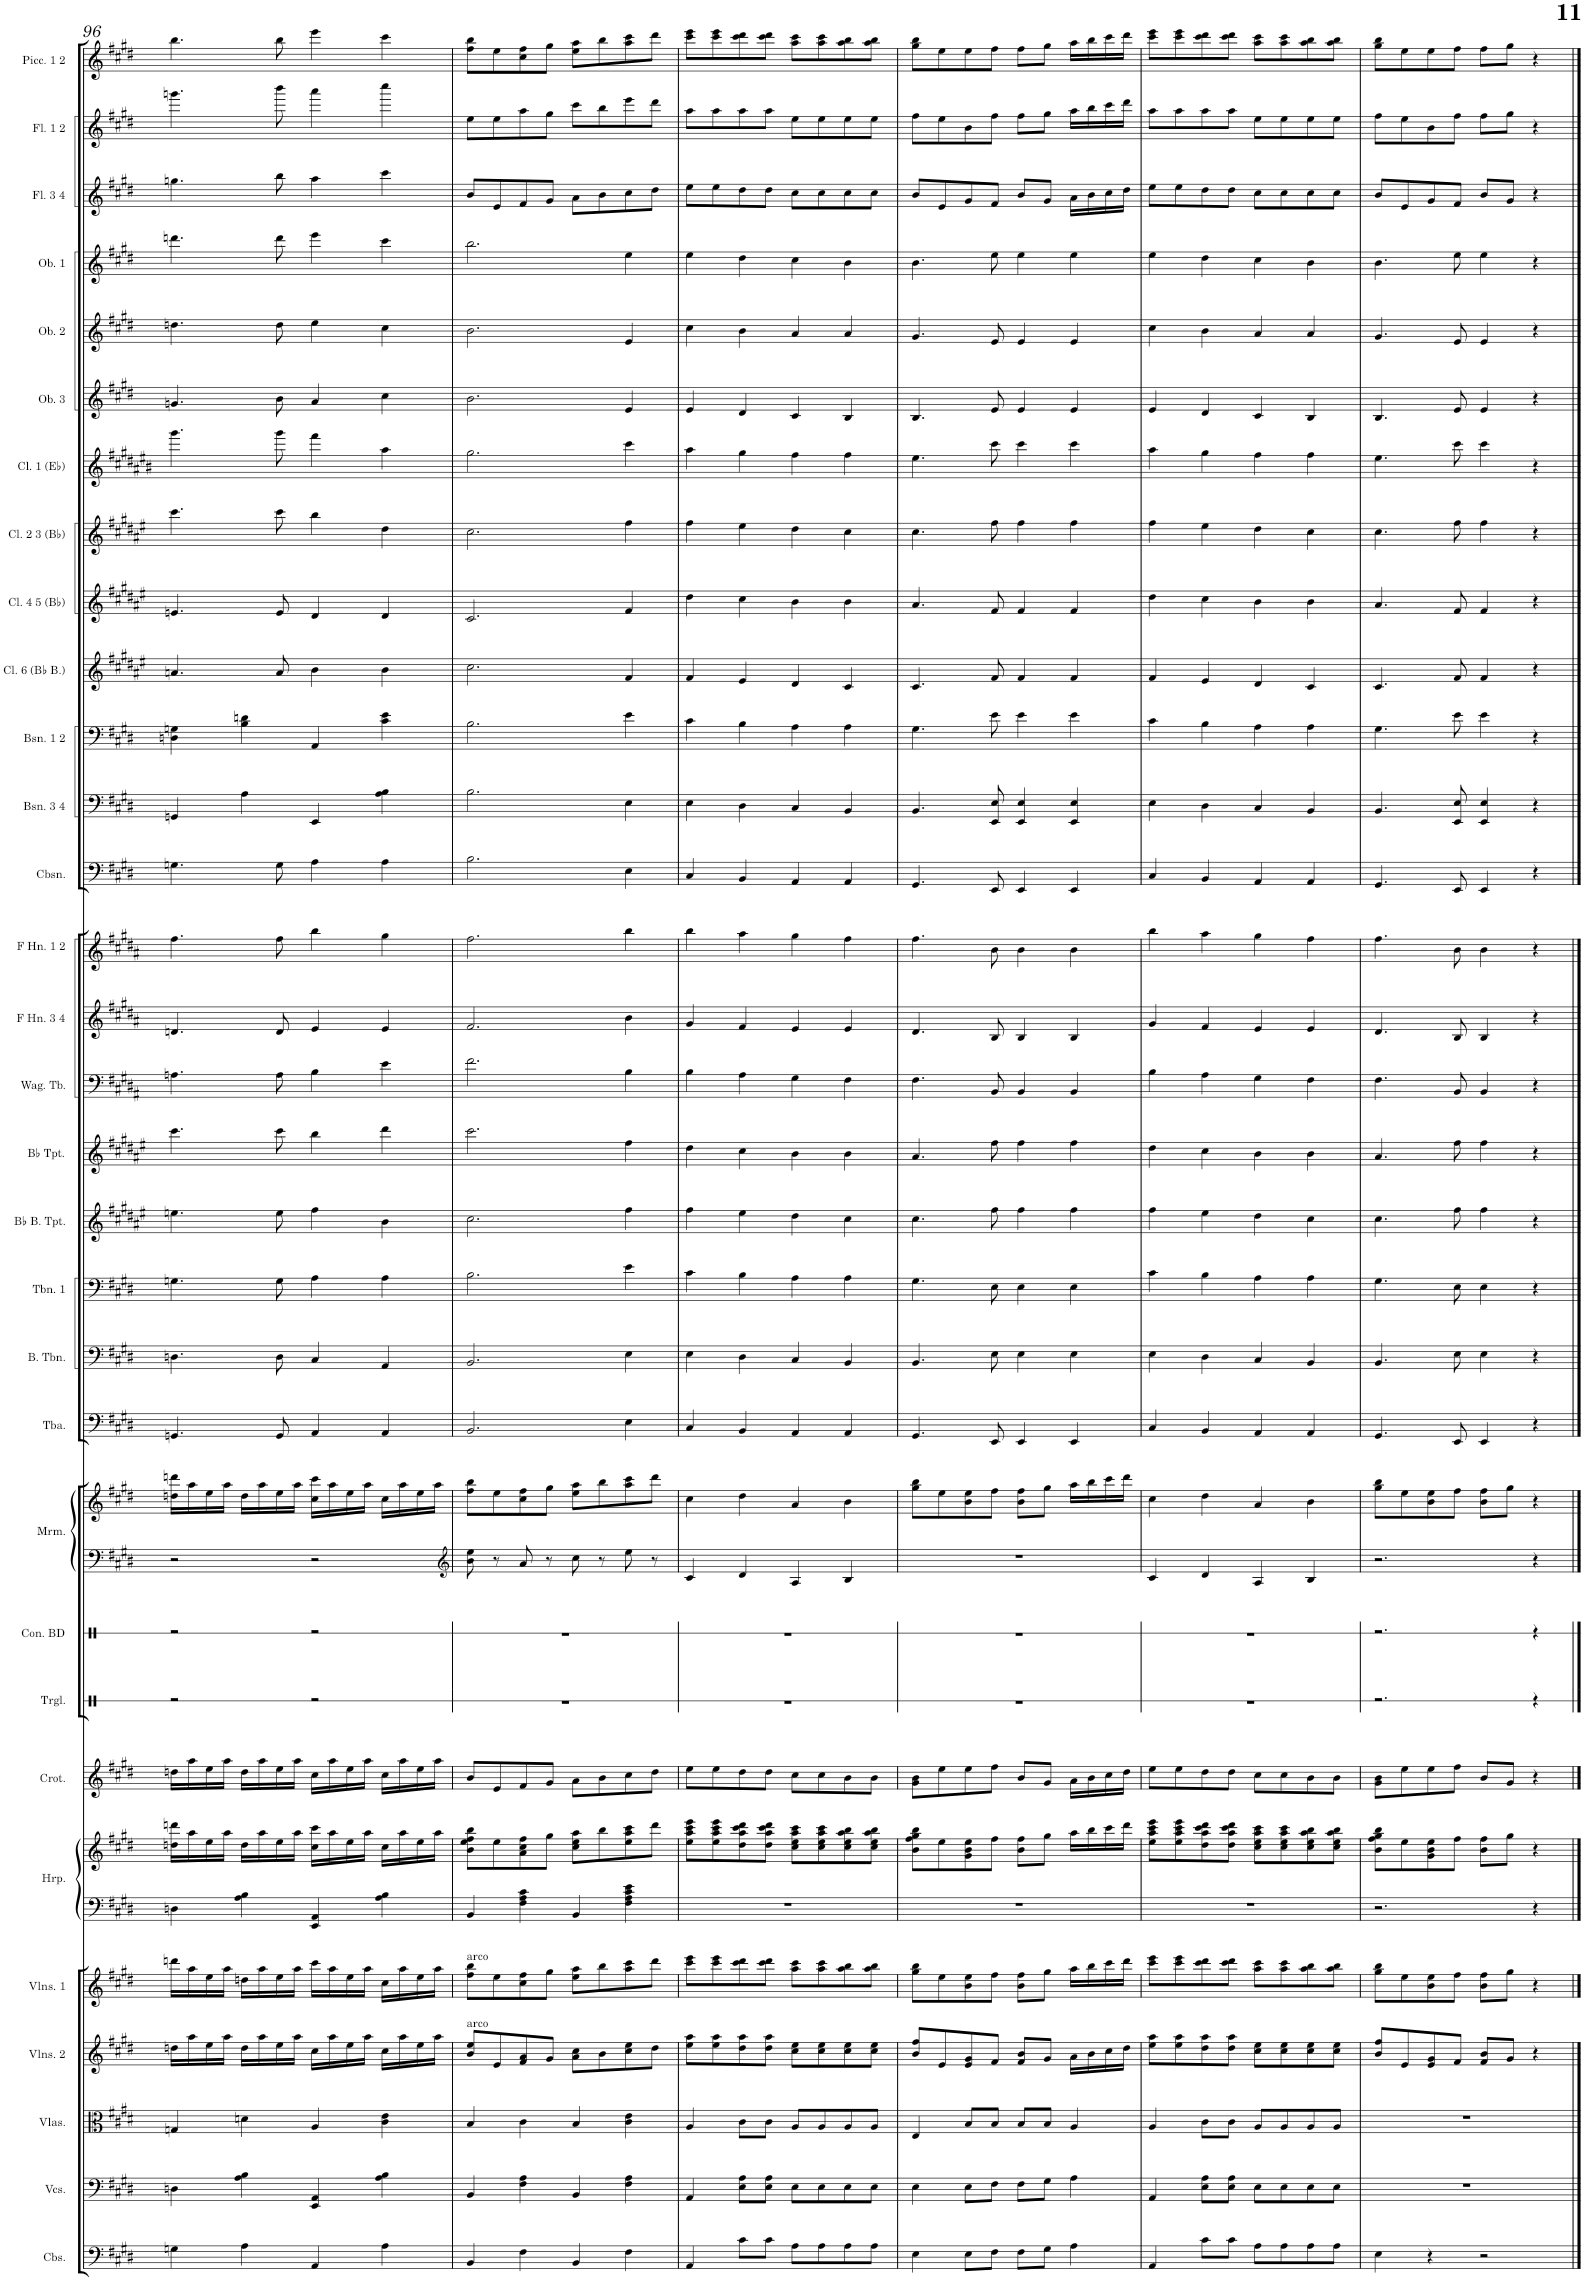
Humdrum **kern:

**kern	**kern	**kern	**kern	**kern	**kern	**kern	**kern	**kern	**kern	**kern	**kern	**kern	**kern	**kern	**kern	**kern	**kern	**kern	**kern	**kern	**kern	**kern	**kern	**kern	**kern	**kern	**kern	**kern	**kern	**kern	**kern	**kern
*part31	*part30	*part29	*part28	*part27	*part26	*part26	*part25	*part24	*part23	*part22	*part22	*part21	*part20	*part19	*part18	*part17	*part16	*part15	*part14	*part13	*part12	*part11	*part10	*part9	*part8	*part7	*part6	*part5	*part4	*part3	*part2	*part1
*staff33	*staff32	*staff31	*staff30	*staff29	*staff28	*staff27	*staff26	*staff25	*staff24	*staff23	*staff22	*staff21	*staff20	*staff19	*staff18	*staff17	*staff16	*staff15	*staff14	*staff13	*staff12	*staff11	*staff10	*staff9	*staff8	*staff7	*staff6	*staff5	*staff4	*staff3	*staff2	*staff1
*I"Contrabasses	*I"Violoncellos	*I"Violas	*I"Violins 2	*I"Violins 1	*I"Harp	*	*I"Crotales	*I"Triangle	*I"Concert Bass Drum	*I"Marimba	*	*I"Tuba	*I"Trombone 2	*I"Trombone 1	*I"Bb Bass Trumpet	*I"Bb Trumpet	*I"F Horn 5 &amp; 6	*I"F Horn 3 &amp; 4	*I"F Horn 1 &amp; 2	*I"Contrabassoon	*I"Bassoon 3 &amp; 4	*I"Bassoon 1 &amp; 2	*I"Clarinet 6 (Bb Bass)	*I"Clarinet 4 &amp; 5 (Bb)	*I"Clarinet 2 &amp; 3 (Bb)	*I"Clarinet 1 (Eb)	*I"Oboe 3 (E. Hn.)	*I"Oboe 2	*I"Oboe 1	*I"Flute 3 &amp; 4	*I"Flute 1 &amp; 2	*I"Piccolo 1 &amp; 2
*I'Cbs.	*I'Vcs.	*I'Vlas.	*I'Vlns. 2	*I'Vlns. 1	*I'Hrp.	*	*I'Crot.	*I'Trgl.	*I'Con. BD	*I'Mrm.	*	*I'Tba.	*I'Tbn. 2	*I'Tbn. 1	*I'Bb B. Tpt.	*I'Bb Tpt.	*I'F Hn. 5 6	*I'F Hn. 3 4	*I'F Hn. 1 2	*I'Cbsn.	*I'Bsn. 3 4	*I'Bsn. 1 2	*I'Cl. 6 (Bb B.)	*I'Cl. 4 5 (Bb)	*I'Cl. 2 3 (Bb)	*I'Cl. 1 (Eb)	*I'Ob. 3	*I'Ob. 2	*I'Ob. 1	*I'Fl. 3 4	*I'Fl. 1 2	*I'Picc. 1 2
!!LO:PB:g=z
*clefF4	*clefF4	*clefC3	*clefG2	*clefG2	*clefF4	*clefG2	*clefG2	*clefX	*clefX	*clefG2	*clefG2	*clefF4	*clefF4	*clefF4	*clefG2	*clefG2	*clefF4	*clefF4	*clefF4	*clefF4	*clefF4	*clefF4	*clefG2	*clefG2	*clefG2	*clefG2	*clefG2	*clefG2	*clefG2	*clefG2	*clefG2	*clefG2
*Trd7c12	*	*	*	*	*	*	*Trd-14c-24	*	*	*	*	*	*	*	*Trd8c14	*Trd1c2	*Trd4c7	*Trd4c7	*Trd4c7	*Trd7c12	*	*	*Trd8c14	*Trd1c2	*Trd1c2	*Trd-2c-3	*Trd4c7	*	*	*	*	*Trd-7c-12
*k[f#c#g#d#]	*k[f#c#g#d#]	*k[f#c#g#d#]	*k[f#c#g#d#]	*k[f#c#g#d#]	*k[f#c#g#d#]	*k[f#c#g#d#]	*k[f#c#g#d#]	*k[]	*k[]	*k[f#c#g#d#]	*k[f#c#g#d#]	*k[f#c#g#d#]	*k[f#c#g#d#]	*k[f#c#g#d#]	*k[f#c#g#d#a#e#]	*k[f#c#g#d#a#e#]	*k[f#c#g#d#a#]	*k[f#c#g#d#a#]	*k[f#c#g#d#a#]	*k[f#c#g#d#]	*k[f#c#g#d#]	*k[f#c#g#d#]	*k[f#c#g#d#a#e#]	*k[f#c#g#d#a#e#]	*k[f#c#g#d#a#e#]	*k[f#c#g#d#a#e#b#]	*k[f#c#g#d#]	*k[f#c#g#d#]	*k[f#c#g#d#]	*k[f#c#g#d#]	*k[f#c#g#d#]	*k[f#c#g#d#]
*M4/4	*M4/4	*M4/4	*M4/4	*M4/4	*M4/4	*M4/4	*M4/4	*M4/4	*M4/4	*M4/4	*M4/4	*M4/4	*M4/4	*M4/4	*M4/4	*M4/4	*M4/4	*M4/4	*M4/4	*M4/4	*M4/4	*M4/4	*M4/4	*M4/4	*M4/4	*M4/4	*M4/4	*M4/4	*M4/4	*M4/4	*M4/4	*M4/4
=96	=96	=96	=96	=96	=96	=96	=96	=96	=96	=96	=96	=96	=96	=96	=96	=96	=96	=96	=96	=96	=96	=96	=96	=96	=96	=96	=96	=96	=96	=96	=96	=96
4Gn\	4Dn\	4Gn/	16ddn\LL	16dddn\LL	4Dn\	16ddn\ 16dddn\LL	16ddn\LL	2r	2r	2r	16ddn\ 16dddn\LL	4.GGn/	4.Dn\	4.Gn\	4.een\	4.ccc#\	4.An\	4.dn/	4.ff#\	4.Gn\	4GGn/	4Dn\ 4Gn\	4.an/	4.en/	4.ccc#\	4.ggg#\	4.gn/	4.ddn\	4.dddn\	4.ggn\	4.gggn\	4.bb\
.	.	.	16aa\	16aa\	.	16aa\	16aa\	.	.	.	16aa\	.	.	.	.	.	.	.	.	.	.	.	.	.	.	.	.	.	.	.	.	.
.	.	.	16ee\	16ee\	.	16ee\	16ee\	.	.	.	16ee\	.	.	.	.	.	.	.	.	.	.	.	.	.	.	.	.	.	.	.	.	.
.	.	.	16aa\JJ	16aa\JJ	.	16aa\JJ	16aa\JJ	.	.	.	16aa\JJ	.	.	.	.	.	.	.	.	.	.	.	.	.	.	.	.	.	.	.	.	.
4A\	4A\ 4B\	4dn\	16dd\LL	16ddn\LL	4A\ 4B\	16dd\LL	16dd\LL	.	.	.	16dd\LL	.	.	.	.	.	.	.	.	.	4A\	4B\ 4dn\	.	.	.	.	.	.	.	.	.	.
.	.	.	16aa\	16aa\	.	16aa\	16aa\	.	.	.	16aa\	.	.	.	.	.	.	.	.	.	.	.	.	.	.	.	.	.	.	.	.	.
.	.	.	16ee\	16ee\	.	16ee\	16ee\	.	.	.	16ee\	8GG/	8D\	8G\	8ee\	8ccc#\	8A\	8d/	8ff#\	8G\	.	.	8a/	8e/	8ccc#\	8ggg#\	8b\	8dd\	8ddd\	8bb\	8bbb\	8bb\
.	.	.	16aa\JJ	16aa\JJ	.	16aa\JJ	16aa\JJ	.	.	.	16aa\JJ	.	.	.	.	.	.	.	.	.	.	.	.	.	.	.	.	.	.	.	.	.
4AA/	4EE/ 4AA/	4A/	16cc#\LL	16ccc#\LL	4EE/ 4AA/	16cc#\ 16ccc#\LL	16cc#\LL	2r	2r	2r	16cc#\ 16ccc#\LL	4AA/	4C#/	4A\	4ff#\	4bb\	4B\	4e/	4bb\	4A\	4EE/	4AA/	4b\	4d#/	4bb\	4fff#\	4a/	4ee\	4eee\	4aa\	4aaa\	4eee\
.	.	.	16aa\	16aa\	.	16aa\	16aa\	.	.	.	16aa\	.	.	.	.	.	.	.	.	.	.	.	.	.	.	.	.	.	.	.	.	.
.	.	.	16ee\	16ee\	.	16ee\	16ee\	.	.	.	16ee\	.	.	.	.	.	.	.	.	.	.	.	.	.	.	.	.	.	.	.	.	.
.	.	.	16aa\JJ	16aa\JJ	.	16aa\JJ	16aa\JJ	.	.	.	16aa\JJ	.	.	.	.	.	.	.	.	.	.	.	.	.	.	.	.	.	.	.	.	.
4A\	4A\ 4B\	4c#\ 4e\	16cc#\LL	16cc#\LL	4A\ 4B\	16cc#\LL	16cc#\LL	.	.	.	16cc#\LL	4AA/	4AA/	4A\	4b\	4ddd#\	4e\	4e/	4gg#\	4A\	4A\ 4B\	4c#\ 4e\	4b\	4d#/	4dd#\	4aa#\	4cc#\	4cc#\	4ccc#\	4ccc#\	4cccc#\	4ccc#\
.	.	.	16aa\	16aa\	.	16aa\	16aa\	.	.	.	16aa\	.	.	.	.	.	.	.	.	.	.	.	.	.	.	.	.	.	.	.	.	.
.	.	.	16ee\	16ee\	.	16ee\	16ee\	.	.	.	16ee\	.	.	.	.	.	.	.	.	.	.	.	.	.	.	.	.	.	.	.	.	.
.	.	.	16aa\JJ	16aa\JJ	.	16aa\JJ	16aa\JJ	.	.	.	16aa\JJ	.	.	.	.	.	.	.	.	.	.	.	.	.	.	.	.	.	.	.	.	.
=97	=97	=97	=97	=97	=97	=97	=97	=97	=97	=97	=97	=97	=97	=97	=97	=97	=97	=97	=97	=97	=97	=97	=97	=97	=97	=97	=97	=97	=97	=97	=97	=97
*	*	*	*	*	*	*	*	*	*	*clefG2	*	*	*	*	*	*	*	*	*	*	*	*	*	*	*	*	*	*	*	*	*	*
!	!	!	!	!LO:TX:a:t=arco	!	!	!	!	!	!	!	!	!	!	!	!	!	!	!	!	!	!	!	!	!	!	!	!	!	!	!	!
!	!	!	!LO:TX:a:t=arco	!	!	!	!	!	!	!	!	!	!	!	!	!	!	!	!	!	!	!	!	!	!	!	!	!	!	!	!	!
4BB/	4BB/	4B/	8b/ 8ee/L	8ff#\ 8bb\L	4BB/	8b\ 8ee\ 8ff#\ 8bb\L	8b/L	1r	1r	8b\ 8ee\	8ff#\ 8bb\L	2.BB/	2.BB/	2.B\	2.cc#\	2.ccc#\	2.f#\	2.f#/	2.ff#\	2.B\	2.B\	2.B\	2.cc#\	2.c#/	2.cc#\	2.gg#\	2.b\	2.b\	2.bb\	8b/L	8ee\L	8ff#\ 8bb\L
.	.	.	8e/	8ee\	.	8ee\	8e/	.	.	8r	8ee\	.	.	.	.	.	.	.	.	.	.	.	.	.	.	.	.	.	.	8e/	8ee\	8ee\
4F#\	4F#\ 4A\	4c#\	8f#/ 8a/	8cc#\ 8ff#\	4F#\ 4A\ 4c#\	8a\ 8cc#\ 8ff#\	8f#/	.	.	8a/	8cc#\ 8ff#\	.	.	.	.	.	.	.	.	.	.	.	.	.	.	.	.	.	.	8f#/	8aa\	8cc#\ 8ff#\
.	.	.	8g#/J	8gg#\J	.	8gg#\J	8g#/J	.	.	8r	8gg#\J	.	.	.	.	.	.	.	.	.	.	.	.	.	.	.	.	.	.	8g#/J	8gg#\J	8gg#\J
4BB/	4BB/	4B/	8a\ 8cc#\L	8ee\ 8aa\L	4BB/	8cc#\ 8ee\ 8aa\L	8a\L	.	.	8cc#\	8ee\ 8aa\L	.	.	.	.	.	.	.	.	.	.	.	.	.	.	.	.	.	.	8a\L	8ccc#\L	8ee\ 8aa\L
.	.	.	8b\	8bb\	.	8bb\	8b\	.	.	8r	8bb\	.	.	.	.	.	.	.	.	.	.	.	.	.	.	.	.	.	.	8b\	8bb\	8bb\
4F#\	4F#\ 4A\	4c#\ 4e\	8cc#\ 8ee\	8aa\ 8ccc#\	4F#\ 4A\ 4c#\ 4e\	8ee\ 8aa\ 8ccc#\	8cc#\	.	.	8ee\	8aa\ 8ccc#\	4E\	4E\	4e\	4ff#\	4ff#\	4B\	4b\	4bb\	4E\	4E\	4e\	4f#/	4f#/	4ff#\	4ccc#\	4e/	4e/	4ee\	8cc#\	8eee\	8aa\ 8ccc#\
.	.	.	8dd#\J	8ddd#\J	.	8ddd#\J	8dd#\J	.	.	8r	8ddd#\J	.	.	.	.	.	.	.	.	.	.	.	.	.	.	.	.	.	.	8dd#\J	8ddd#\J	8ddd#\J
=98	=98	=98	=98	=98	=98	=98	=98	=98	=98	=98	=98	=98	=98	=98	=98	=98	=98	=98	=98	=98	=98	=98	=98	=98	=98	=98	=98	=98	=98	=98	=98	=98
4AA/	4AA/	4A/	8ee\ 8aa\L	8ccc#\ 8eee\L	1r	8ee\ 8aa\ 8ccc#\ 8eee\L	8ee\L	1r	1r	4c#/	4cc#\	4C#/	4E\	4c#\	4ff#\	4dd#\	4B\	4g#/	4bb\	4C#/	4E\	4c#\	4f#/	4dd#\	4ff#\	4aa#\	4e/	4cc#\	4ee\	8ee\L	8aa\L	8ccc#\ 8eee\L
.	.	.	8ee\ 8aa\	8ccc#\ 8eee\	.	8ee\ 8aa\ 8ccc#\ 8eee\	8ee\	.	.	.	.	.	.	.	.	.	.	.	.	.	.	.	.	.	.	.	.	.	.	8ee\	8aa\	8ccc#\ 8eee\
8c#\L	8E\ 8A\L	8c#\L	8dd#\ 8aa\	8ccc#\ 8ddd#\	.	8dd#\ 8aa\ 8ccc#\ 8ddd#\	8dd#\	.	.	4d#/	4dd#\	4BB/	4D#\	4B\	4ee#\	4cc#\	4A#\	4f#/	4aa#\	4BB/	4D#\	4B\	4e#/	4cc#\	4ee#\	4gg#\	4d#/	4b\	4dd#\	8dd#\	8aa\	8ccc#\ 8ddd#\
8c#\J	8E\ 8A\J	8c#\J	8dd#\ 8aa\J	8ccc#\ 8ddd#\J	.	8dd#\ 8aa\ 8ccc#\ 8ddd#\J	8dd#\J	.	.	.	.	.	.	.	.	.	.	.	.	.	.	.	.	.	.	.	.	.	.	8dd#\J	8aa\J	8ccc#\ 8ddd#\J
8A\L	8E\L	8A/L	8cc#\ 8ee\L	8aa\ 8ccc#\L	.	8cc#\ 8ee\ 8aa\ 8ccc#\L	8cc#\L	.	.	4A/	4a/	4AA/	4C#/	4A\	4dd#\	4b\	4G#\	4e/	4gg#\	4AA/	4C#/	4A\	4d#/	4b\	4dd#\	4ff#\	4c#/	4a/	4cc#\	8cc#\L	8ee\L	8aa\ 8ccc#\L
8A\	8E\	8A/	8cc#\ 8ee\	8aa\ 8ccc#\	.	8cc#\ 8ee\ 8aa\ 8ccc#\	8cc#\	.	.	.	.	.	.	.	.	.	.	.	.	.	.	.	.	.	.	.	.	.	.	8cc#\	8ee\	8aa\ 8ccc#\
8A\	8E\	8A/	8cc#\ 8ee\	8aa\ 8bb\	.	8cc#\ 8ee\ 8aa\ 8bb\	8b\	.	.	4B/	4b\	4AA/	4BB/	4A\	4cc#\	4b\	4F#\	4e/	4ff#\	4AA/	4BB/	4A\	4c#/	4b\	4cc#\	4ff#\	4B/	4a/	4b\	8cc#\	8ee\	8aa\ 8bb\
8A\J	8E\J	8A/J	8cc#\ 8ee\J	8aa\ 8bb\J	.	8cc#\ 8ee\ 8aa\ 8bb\J	8b\J	.	.	.	.	.	.	.	.	.	.	.	.	.	.	.	.	.	.	.	.	.	.	8cc#\J	8ee\J	8aa\ 8bb\J
=99	=99	=99	=99	=99	=99	=99	=99	=99	=99	=99	=99	=99	=99	=99	=99	=99	=99	=99	=99	=99	=99	=99	=99	=99	=99	=99	=99	=99	=99	=99	=99	=99
4E\	4E\	4E/	8b/ 8ff#/L	8gg#\ 8bb\L	1r	8b\ 8ff#\ 8gg#\ 8bb\L	8g#\ 8b\L	1r	1r	1r	8gg#\ 8bb\L	4.GG#/	4.BB/	4.G#\	4.cc#\	4.a#/	4.F#\	4.d#/	4.ff#\	4.GG#/	4.BB/	4.G#\	4.c#/	4.a#/	4.cc#\	4.ee#\	4.B/	4.g#/	4.b\	8b/L	8ff#\L	8gg#\ 8bb\L
.	.	.	8e/	8ee\	.	8ee\	8ee\	.	.	.	8ee\	.	.	.	.	.	.	.	.	.	.	.	.	.	.	.	.	.	.	8e/	8ee\	8ee\
8E\L	8E\L	8B/L	8e/ 8g#/	8b\ 8ee\	.	8g#\ 8b\ 8ee\	8ee\	.	.	.	8b\ 8ee\	.	.	.	.	.	.	.	.	.	.	.	.	.	.	.	.	.	.	8g#/	8b\	8ee\
8F#\J	8F#\J	8B/J	8f#/J	8ff#\J	.	8ff#\J	8ff#\J	.	.	.	8ff#\J	8EE/	8E\	8E\	8ff#\	8ff#\	8BB/	8B/	8b\	8EE/	8EE/ 8E/	8e\	8f#/	8f#/	8ff#\	8ccc#\	8e/	8e/	8ee\	8f#/J	8ff#\J	8ff#\J
8F#\L	8F#\L	8B/L	8f#/ 8b/L	8b\ 8ff#\L	.	8b\ 8ff#\L	8b/L	.	.	.	8b\ 8ff#\L	4EE/	4E\	4E\	4ff#\	4ff#\	4BB/	4B/	4b\	4EE/	4EE/ 4E/	4e\	4f#/	4f#/	4ff#\	4ccc#\	4e/	4e/	4ee\	8b/L	8ff#\L	8ff#\L
8G#\J	8G#\J	8B/J	8g#/J	8gg#\J	.	8gg#\J	8g#/J	.	.	.	8gg#\J	.	.	.	.	.	.	.	.	.	.	.	.	.	.	.	.	.	.	8g#/J	8gg#\J	8gg#\J
4A\	4A\	4A/	16a\LL	16aa\LL	.	16aa\LL	16a\LL	.	.	.	16aa\LL	4EE/	4E\	4E\	4ff#\	4ff#\	4BB/	4B/	4b\	4EE/	4EE/ 4E/	4e\	4f#/	4f#/	4ff#\	4ccc#\	4e/	4e/	4ee\	16a\LL	16aa\LL	16aa\LL
.	.	.	16b\	16bb\	.	16bb\	16b\	.	.	.	16bb\	.	.	.	.	.	.	.	.	.	.	.	.	.	.	.	.	.	.	16b\	16bb\	16bb\
.	.	.	16cc#\	16ccc#\	.	16ccc#\	16cc#\	.	.	.	16ccc#\	.	.	.	.	.	.	.	.	.	.	.	.	.	.	.	.	.	.	16cc#\	16ccc#\	16ccc#\
.	.	.	16dd#\JJ	16ddd#\JJ	.	16ddd#\JJ	16dd#\JJ	.	.	.	16ddd#\JJ	.	.	.	.	.	.	.	.	.	.	.	.	.	.	.	.	.	.	16dd#\JJ	16ddd#\JJ	16ddd#\JJ
=100	=100	=100	=100	=100	=100	=100	=100	=100	=100	=100	=100	=100	=100	=100	=100	=100	=100	=100	=100	=100	=100	=100	=100	=100	=100	=100	=100	=100	=100	=100	=100	=100
4AA/	4AA/	4A/	8ee\ 8aa\L	8ccc#\ 8eee\L	1r	8ee\ 8aa\ 8ccc#\ 8eee\L	8ee\L	1r	1r	4c#/	4cc#\	4C#/	4E\	4c#\	4ff#\	4dd#\	4B\	4g#/	4bb\	4C#/	4E\	4c#\	4f#/	4dd#\	4ff#\	4aa#\	4e/	4cc#\	4ee\	8ee\L	8aa\L	8ccc#\ 8eee\L
.	.	.	8ee\ 8aa\	8ccc#\ 8eee\	.	8ee\ 8aa\ 8ccc#\ 8eee\	8ee\	.	.	.	.	.	.	.	.	.	.	.	.	.	.	.	.	.	.	.	.	.	.	8ee\	8aa\	8ccc#\ 8eee\
8c#\L	8E\ 8A\L	8c#\L	8dd#\ 8aa\	8ccc#\ 8ddd#\	.	8dd#\ 8aa\ 8ccc#\ 8ddd#\	8dd#\	.	.	4d#/	4dd#\	4BB/	4D#\	4B\	4ee#\	4cc#\	4A#\	4f#/	4aa#\	4BB/	4D#\	4B\	4e#/	4cc#\	4ee#\	4gg#\	4d#/	4b\	4dd#\	8dd#\	8aa\	8ccc#\ 8ddd#\
8c#\J	8E\ 8A\J	8c#\J	8dd#\ 8aa\J	8ccc#\ 8ddd#\J	.	8dd#\ 8aa\ 8ccc#\ 8ddd#\J	8dd#\J	.	.	.	.	.	.	.	.	.	.	.	.	.	.	.	.	.	.	.	.	.	.	8dd#\J	8aa\J	8ccc#\ 8ddd#\J
8A\L	8E\L	8A/L	8cc#\ 8ee\L	8aa\ 8ccc#\L	.	8cc#\ 8ee\ 8aa\ 8ccc#\L	8cc#\L	.	.	4A/	4a/	4AA/	4C#/	4A\	4dd#\	4b\	4G#\	4e/	4gg#\	4AA/	4C#/	4A\	4d#/	4b\	4dd#\	4ff#\	4c#/	4a/	4cc#\	8cc#\L	8ee\L	8aa\ 8ccc#\L
8A\	8E\	8A/	8cc#\ 8ee\	8aa\ 8ccc#\	.	8cc#\ 8ee\ 8aa\ 8ccc#\	8cc#\	.	.	.	.	.	.	.	.	.	.	.	.	.	.	.	.	.	.	.	.	.	.	8cc#\	8ee\	8aa\ 8ccc#\
8A\	8E\	8A/	8cc#\ 8ee\	8aa\ 8bb\	.	8cc#\ 8ee\ 8aa\ 8bb\	8b\	.	.	4B/	4b\	4AA/	4BB/	4A\	4cc#\	4b\	4F#\	4e/	4ff#\	4AA/	4BB/	4A\	4c#/	4b\	4cc#\	4ff#\	4B/	4a/	4b\	8cc#\	8ee\	8aa\ 8bb\
8A\J	8E\J	8A/J	8cc#\ 8ee\J	8aa\ 8bb\J	.	8cc#\ 8ee\ 8aa\ 8bb\J	8b\J	.	.	.	.	.	.	.	.	.	.	.	.	.	.	.	.	.	.	.	.	.	.	8cc#\J	8ee\J	8aa\ 8bb\J
=101	=101	=101	=101	=101	=101	=101	=101	=101	=101	=101	=101	=101	=101	=101	=101	=101	=101	=101	=101	=101	=101	=101	=101	=101	=101	=101	=101	=101	=101	=101	=101	=101
4E\	1r	1r	8b/ 8ff#/L	8gg#\ 8bb\L	2.r	8b\ 8ff#\ 8gg#\ 8bb\L	8g#\ 8b\L	2.r	2.r	2.r	8gg#\ 8bb\L	4.GG#/	4.BB/	4.G#\	4.cc#\	4.a#/	4.F#\	4.d#/	4.ff#\	4.GG#/	4.BB/	4.G#\	4.c#/	4.a#/	4.cc#\	4.ee#\	4.B/	4.g#/	4.b\	8b/L	8ff#\L	8gg#\ 8bb\L
.	.	.	8e/	8ee\	.	8ee\	8ee\	.	.	.	8ee\	.	.	.	.	.	.	.	.	.	.	.	.	.	.	.	.	.	.	8e/	8ee\	8ee\
4r	.	.	8e/ 8g#/	8b\ 8ee\	.	8g#\ 8b\ 8ee\	8ee\	.	.	.	8b\ 8ee\	.	.	.	.	.	.	.	.	.	.	.	.	.	.	.	.	.	.	8g#/	8b\	8ee\
.	.	.	8f#/J	8ff#\J	.	8ff#\J	8ff#\J	.	.	.	8ff#\J	8EE/	8E\	8E\	8ff#\	8ff#\	8BB/	8B/	8b\	8EE/	8EE/ 8E/	8e\	8f#/	8f#/	8ff#\	8ccc#\	8e/	8e/	8ee\	8f#/J	8ff#\J	8ff#\J
2r	.	.	8f#/ 8b/L	8b\ 8ff#\L	.	8b\ 8ff#\L	8b/L	.	.	.	8b\ 8ff#\L	4EE/	4E\	4E\	4ff#\	4ff#\	4BB/	4B/	4b\	4EE/	4EE/ 4E/	4e\	4f#/	4f#/	4ff#\	4ccc#\	4e/	4e/	4ee\	8b/L	8ff#\L	8ff#\L
.	.	.	8g#/J	8gg#\J	.	8gg#\J	8g#/J	.	.	.	8gg#\J	.	.	.	.	.	.	.	.	.	.	.	.	.	.	.	.	.	.	8g#/J	8gg#\J	8gg#\J
.	.	.	4r	4r	4r	4r	4r	4r	4r	4r	4r	4r	4r	4r	4r	4r	4r	4r	4r	4r	4r	4r	4r	4r	4r	4r	4r	4r	4r	4r	4r	4r
==	==	==	==	==	==	==	==	==	==	==	==	==	==	==	==	==	==	==	==	==	==	==	==	==	==	==	==	==	==	==	==	==
*-	*-	*-	*-	*-	*-	*-	*-	*-	*-	*-	*-	*-	*-	*-	*-	*-	*-	*-	*-	*-	*-	*-	*-	*-	*-	*-	*-	*-	*-	*-	*-	*-
